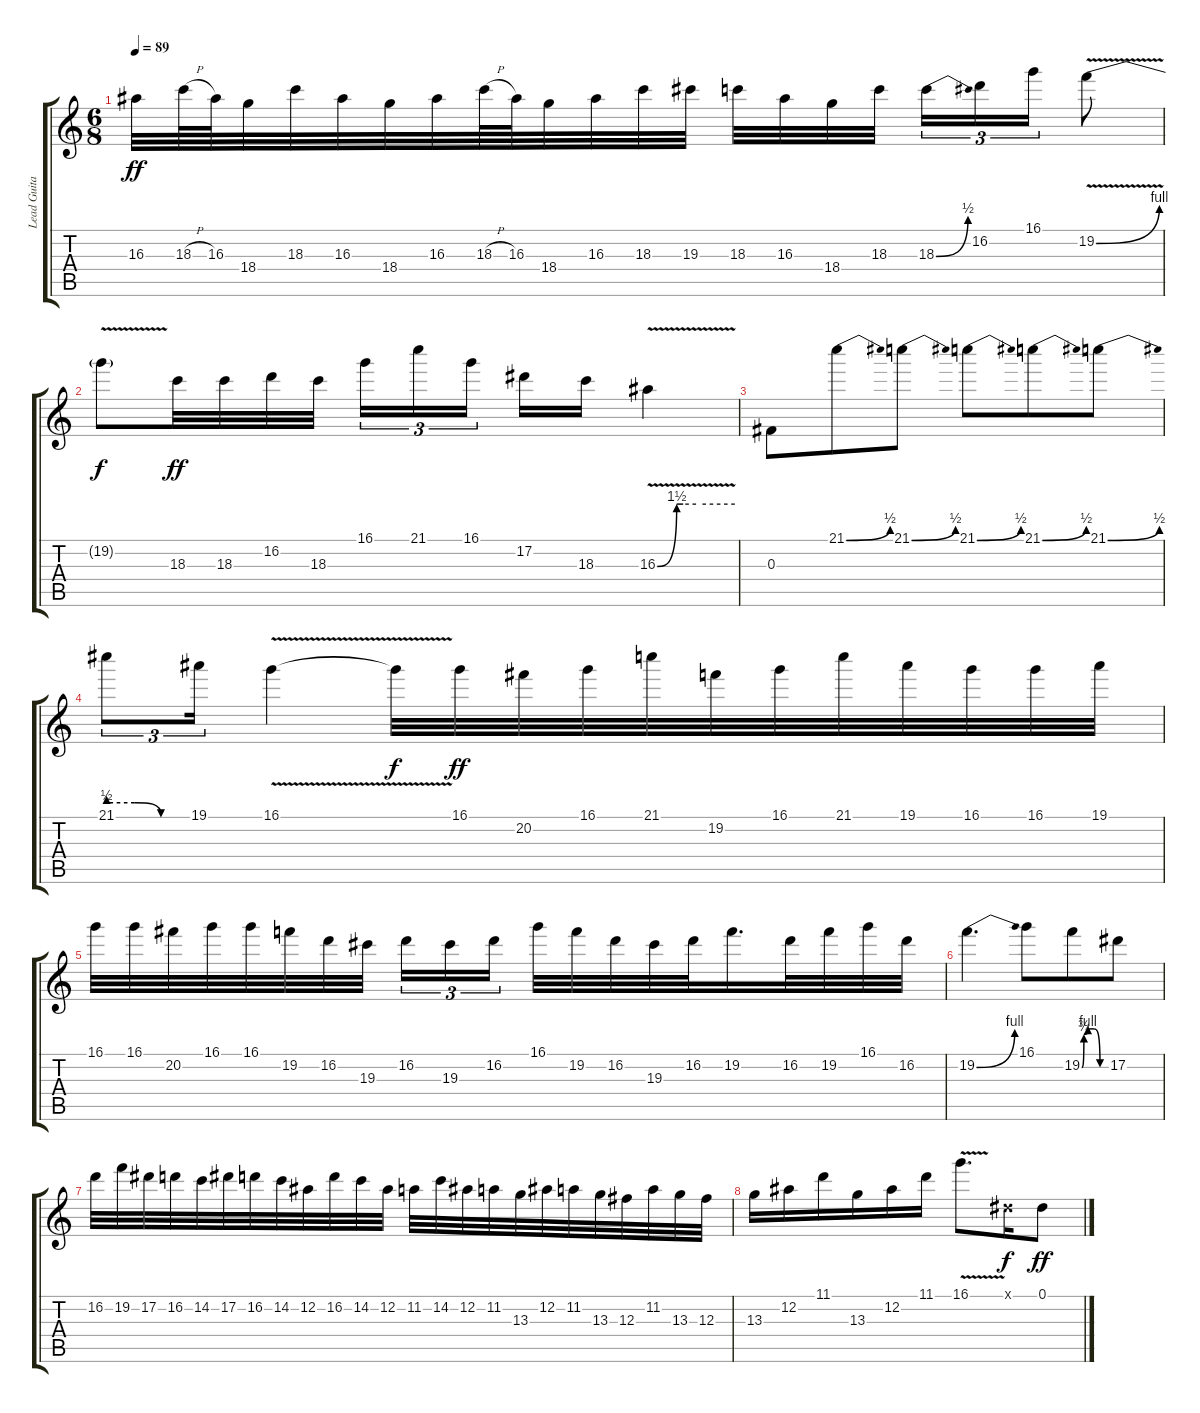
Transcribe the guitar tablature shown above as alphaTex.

\track ("Lead Guitar" "Lead Guita") {instrument overdrivenguitar}
\staff {score tabs}
\tuning (Eb4 Bb3 Gb3 Db3 Ab2 Eb2) {hide}
\ts (6 8)
\tempo 89
\clef g2
\ks c
16.3.32{dy ff} 18.3{h}.64 16.3.64 18.4.32 18.3.32 16.3.32 18.4.32 16.3.32 18.3{h}.64 16.3.64 18.4.32 16.3.32 18.3.32 19.3.32 18.3.32 16.3.32 18.4.32 18.3.32{beam splitsecondary} 18.3{be (bend 0 0 60 2)}.16{tu (3 2)} 16.2.16{tu (3 2)} 16.1.16{tu (3 2)} 19.2{be (bend 0 0 60 4) v}.8 |
19.2{t}.8{dy f} 18.3.32{dy ff} 18.3.32 16.2.32 18.3.32{beam splitsecondary} 16.1.16{tu (3 2)} 21.1.16{tu (3 2)} 16.1.16{tu (3 2)} 17.2.16 18.3.16 16.3{be (custom 0 0 15 6 20 6 30 6 60 6) v}.4 |
0.3.8 21.1{be (bend 0 0 60 2)}.8 21.1{be (bend 0 0 60 2)}.8 21.1{be (bend 0 0 60 2)}.8 21.1{be (bend 0 0 60 2)}.8 21.1{be (bend 0 0 60 2)}.8 |
21.1{be (custom 0 2 20 2 40 0 60 0)}.8{tu (3 2)} 19.1.16{tu (3 2)} 16.1{v}.4 16.1{t}.32{dy f} 16.1.32{dy ff} 20.2.32 16.1.32 21.1.32 19.2.32 16.1.32 21.1.32 19.1.32 16.1.32 16.1.32 19.1.32 |
16.1.32 16.1.32 20.2.32 16.1.32 16.1.32 19.2.32 16.2.32 19.3.32{beam splitsecondary} 16.2.16{tu (3 2)} 19.3.16{tu (3 2)} 16.2.16{tu (3 2)} 16.1.32 19.2.32 16.2.32 19.3.32 16.2.32 19.2.16{d} 16.2.32 19.2.32 16.1.32 16.2.32 |
19.2{be (bend 0 0 60 4)}.4{d} 16.1.8 19.2{be (custom 0 0 5 3 15 4 30 4 45 0 60 0)}.8 17.2.8 |
16.2.32 19.2.32 17.2.32 16.2.32 14.2.32 17.2.32 16.2.32 14.2.32 12.2.32 16.2.32 14.2.32 12.2.32 11.2.32 14.2.32 12.2.32 11.2.32 13.3.32 12.2.32 11.2.32 13.3.32 12.3.32 11.2.32 13.3.32 12.3.32 |
13.3.16 12.2.16 11.1.16 13.3.16 12.2.16 11.1.16 16.1{v}.8{d} 0.1{x}.16{dy f} 0.1.8{dy ff}
